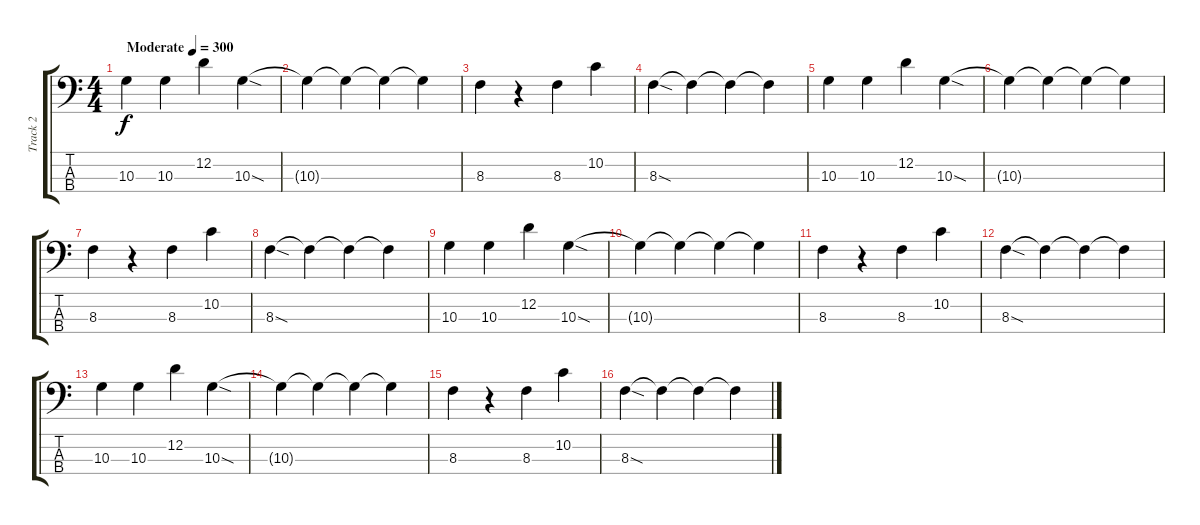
\track ("Track 2" "Track 2") {instrument electricbassfinger}
\staff {score tabs}
\tuning (G2 D2 A1 D1) {hide}
\ts (4 4)
\tempo (300 "Moderate")
\clef f4
\ks c
10.3.4{dy f instrument electricbassfinger} 10.3.4 12.2.4 10.3{sod}.4 |
10.3{t}.4 10.3{t}.4 10.3{t}.4 10.3{t}.4 |
8.3.4 r.4 8.3.4 10.2.4 |
8.3{sod}.4 8.3{t}.4 8.3{t}.4 8.3{t}.4 |
10.3.4 10.3.4 12.2.4 10.3{sod}.4 |
10.3{t}.4 10.3{t}.4 10.3{t}.4 10.3{t}.4 |
8.3.4 r.4 8.3.4 10.2.4 |
8.3{sod}.4 8.3{t}.4 8.3{t}.4 8.3{t}.4 |
10.3.4 10.3.4 12.2.4 10.3{sod}.4 |
10.3{t}.4 10.3{t}.4 10.3{t}.4 10.3{t}.4 |
8.3.4 r.4 8.3.4 10.2.4 |
8.3{sod}.4 8.3{t}.4 8.3{t}.4 8.3{t}.4 |
10.3.4 10.3.4 12.2.4 10.3{sod}.4 |
10.3{t}.4 10.3{t}.4 10.3{t}.4 10.3{t}.4 |
8.3.4 r.4 8.3.4 10.2.4 |
8.3{sod}.4 8.3{t}.4 8.3{t}.4 8.3{t}.4
